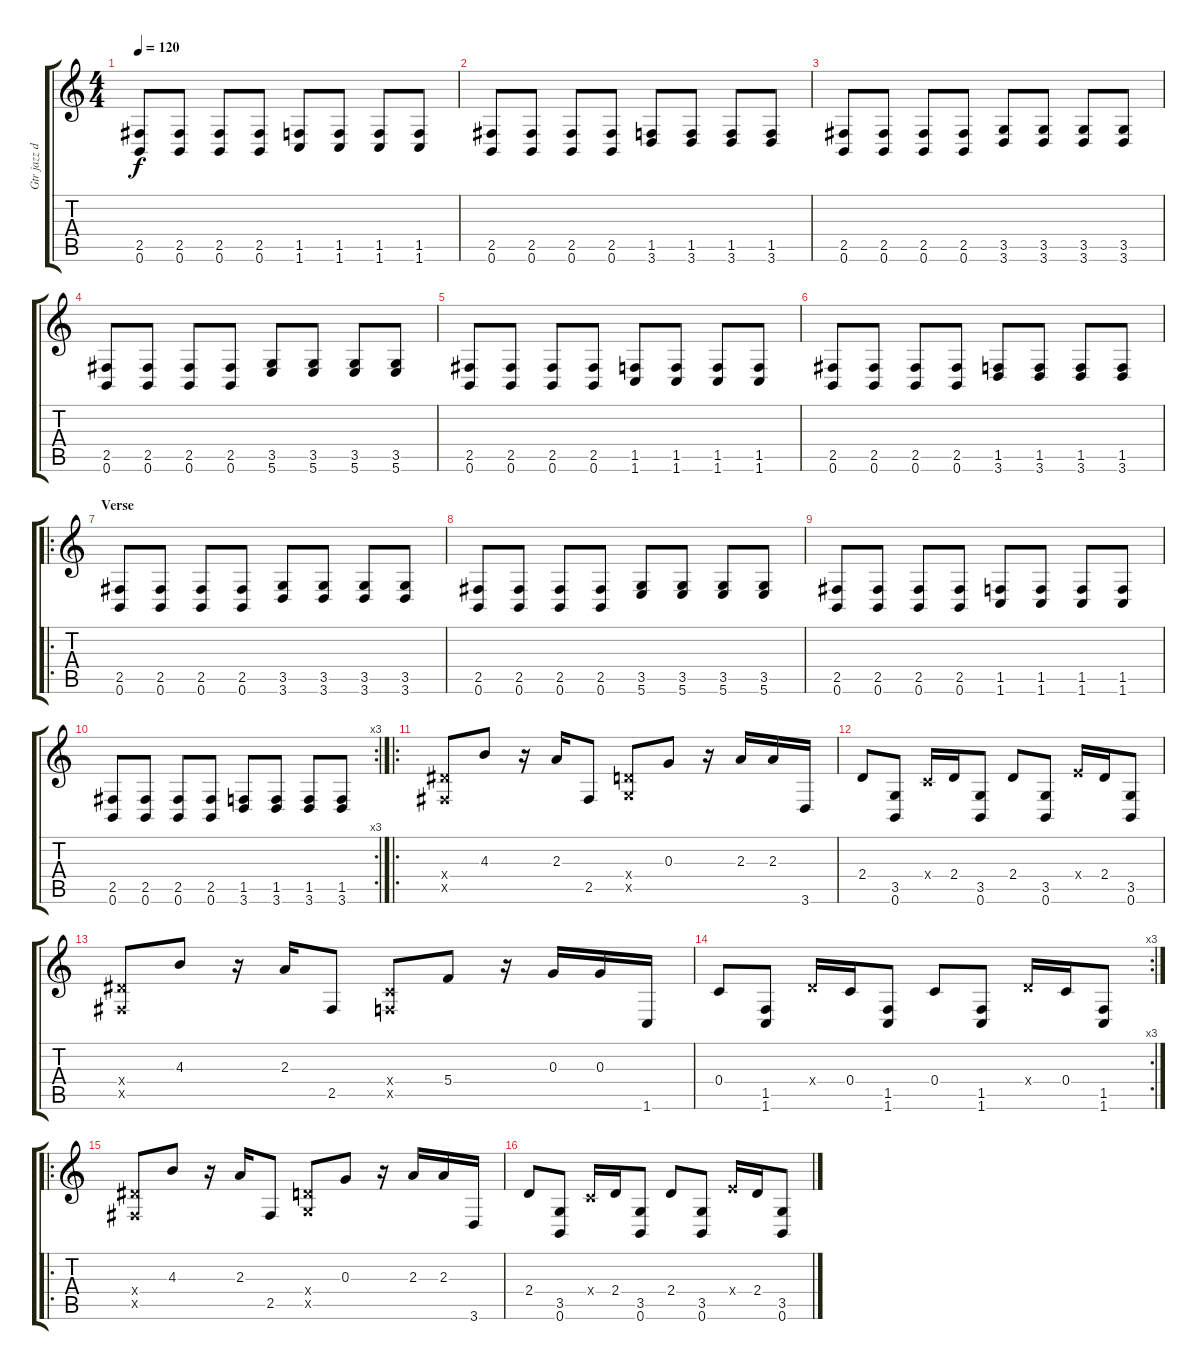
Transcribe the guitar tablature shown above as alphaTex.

\track ("Gtr jazz disto" "Gtr jazz d") {instrument distortionguitar}
\staff {score tabs}
\tuning (E4 B3 G3 C3 E2 B1) {hide}
\ts (4 4)
\tempo 120
\clef g2
\ks c
(2.5 0.6).8{dy f} (2.5 0.6).8 (2.5 0.6).8 (2.5 0.6).8 (1.5 1.6).8 (1.5 1.6).8 (1.5 1.6).8 (1.5 1.6).8 |
(2.5 0.6).8 (2.5 0.6).8 (2.5 0.6).8 (2.5 0.6).8 (1.5 3.6).8 (1.5 3.6).8 (1.5 3.6).8 (1.5 3.6).8 |
(2.5 0.6).8{instrument distortionguitar} (2.5 0.6).8 (2.5 0.6).8 (2.5 0.6).8 (3.5 3.6).8 (3.5 3.6).8 (3.5 3.6).8 (3.5 3.6).8 |
(2.5 0.6).8 (2.5 0.6).8 (2.5 0.6).8 (2.5 0.6).8 (3.5 5.6).8 (3.5 5.6).8 (3.5 5.6).8 (3.5 5.6).8 |
(2.5 0.6).8 (2.5 0.6).8 (2.5 0.6).8 (2.5 0.6).8 (1.5 1.6).8 (1.5 1.6).8 (1.5 1.6).8 (1.5 1.6).8 |
(2.5 0.6).8 (2.5 0.6).8 (2.5 0.6).8 (2.5 0.6).8 (1.5 3.6).8 (1.5 3.6).8 (1.5 3.6).8 (1.5 3.6).8 |
\ro
\section ("" "Verse")
(2.5 0.6).8{instrument distortionguitar} (2.5 0.6).8 (2.5 0.6).8 (2.5 0.6).8 (3.5 3.6).8 (3.5 3.6).8 (3.5 3.6).8 (3.5 3.6).8 |
(2.5 0.6).8 (2.5 0.6).8 (2.5 0.6).8 (2.5 0.6).8 (3.5 5.6).8 (3.5 5.6).8 (3.5 5.6).8 (3.5 5.6).8 |
(2.5 0.6).8 (2.5 0.6).8 (2.5 0.6).8 (2.5 0.6).8 (1.5 1.6).8 (1.5 1.6).8 (1.5 1.6).8 (1.5 1.6).8 |
\rc 3
(2.5 0.6).8 (2.5 0.6).8 (2.5 0.6).8 (2.5 0.6).8 (1.5 3.6).8 (1.5 3.6).8 (1.5 3.6).8 (1.5 3.6).8 |
\ro
(3.4{x} 2.5{x}).8 4.3.8 r.16 2.3.16 2.5.8 (2.4{x} 3.5{x}).8 0.3.8 r.16 2.3.16 2.3.16 3.6.16 |
2.4.8 (3.5 0.6).8 0.4{x}.16 2.4.16 (3.5 0.6).8 2.4.8 (3.5 0.6).8 4.4{x}.16 2.4.16 (3.5 0.6).8 |
(3.4{x} 2.5{x}).8 4.3.8 r.16 2.3.16 2.5.8 (0.4{x} 1.5{x}).8 5.4.8 r.16 0.3.16 0.3.16 1.6.16 |
\rc 3
0.4.8 (1.5 1.6).8 2.4{x}.16 0.4.16 (1.5 1.6).8 0.4.8 (1.5 1.6).8 2.4{x}.16 0.4.16 (1.5 1.6).8 |
\ro
(3.4{x} 2.5{x}).8 4.3.8 r.16 2.3.16 2.5.8 (2.4{x} 3.5{x}).8 0.3.8 r.16 2.3.16 2.3.16 3.6.16 |
2.4.8 (3.5 0.6).8 0.4{x}.16 2.4.16 (3.5 0.6).8 2.4.8 (3.5 0.6).8 4.4{x}.16 2.4.16 (3.5 0.6).8
